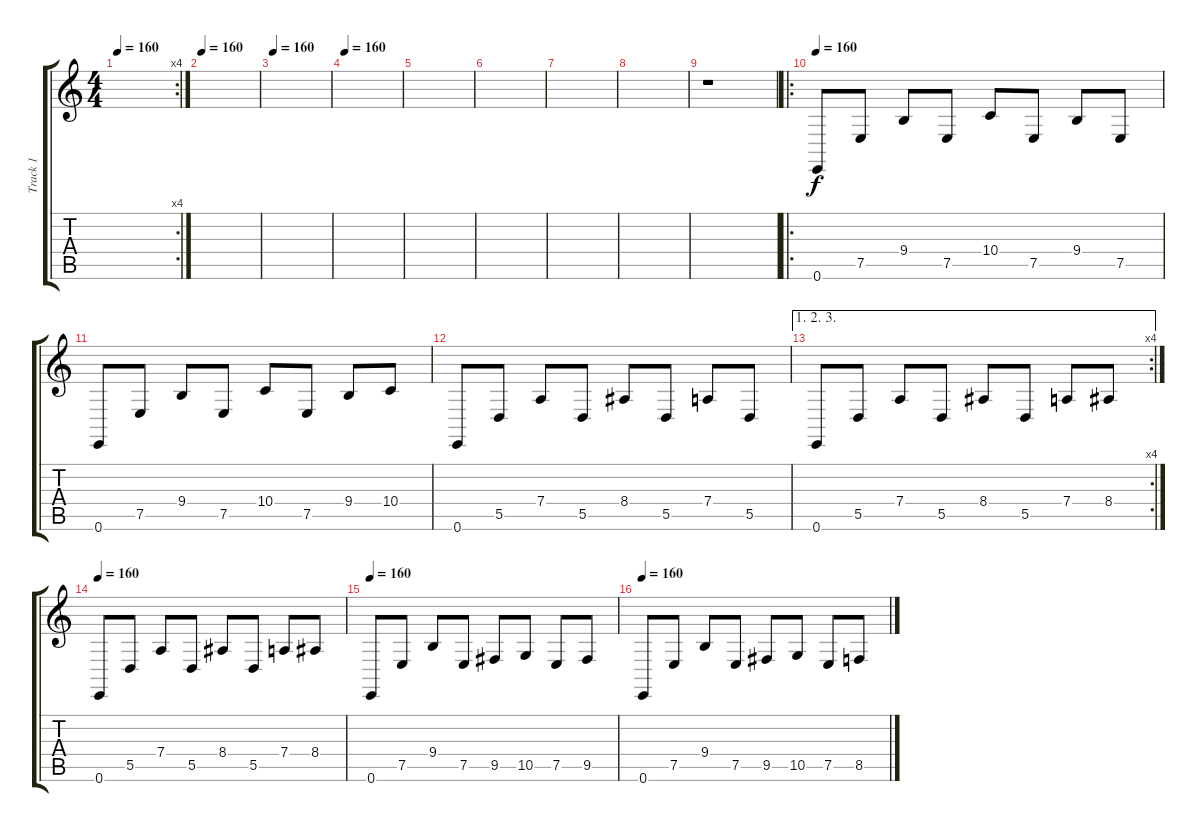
\track ("Track 1" "Track 1") {instrument churchorgan}
\staff {score tabs}
\tuning (E4 B3 G3 D3 A2 E2) {hide}
\rc 4
\ts (4 4)
\tempo 160
\clef g2
\ks c
|
\tempo 160
|
\tempo 160
|
\tempo 160
|
|
|
|
|
r.1 |
\ro
\tempo 160
0.6.8 7.5.8 9.4.8 7.5.8 10.4.8 7.5.8 9.4.8 7.5.8 |
0.6.8 7.5.8 9.4.8 7.5.8 10.4.8 7.5.8 9.4.8 10.4.8 |
0.6.8 5.5.8 7.4.8 5.5.8 8.4.8 5.5.8 7.4.8 5.5.8 |
\ae (1 2 3)
\rc 4
0.6.8 5.5.8 7.4.8 5.5.8 8.4.8 5.5.8 7.4.8 8.4.8 |
\tempo 160
0.6.8 5.5.8 7.4.8 5.5.8 8.4.8 5.5.8 7.4.8 8.4.8 |
\tempo 160
0.6.8 7.5.8 9.4.8 7.5.8 9.5.8 10.5.8 7.5.8 9.5.8 |
\tempo 160
0.6.8 7.5.8 9.4.8 7.5.8 9.5.8 10.5.8 7.5.8 8.5.8
